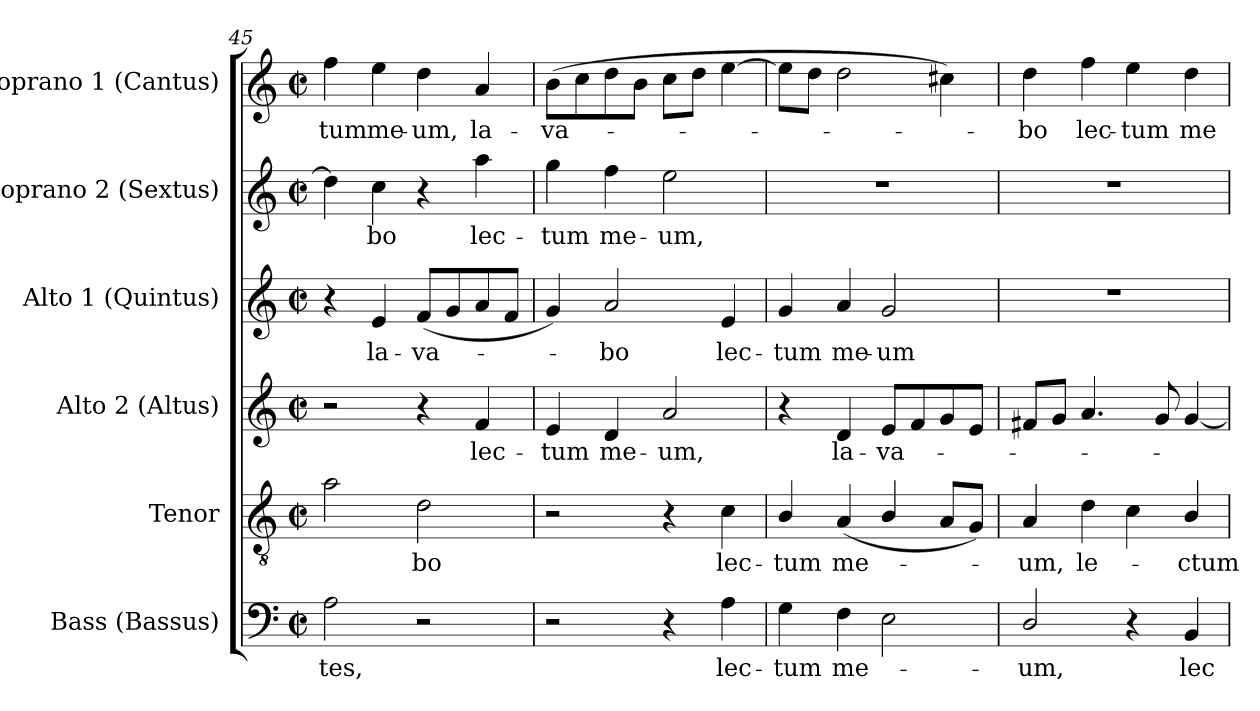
**kern	**text	**kern	**text	**kern	**text	**kern	**text	**kern	**text	**kern	**text
*part6	*part6	*part5	*part5	*part4	*part4	*part3	*part3	*part2	*part2	*part1	*part1
*staff6	*staff6	*staff5	*staff5	*staff4	*staff4	*staff3	*staff3	*staff2	*staff2	*staff1	*staff1
*I"Bass (Bassus)	*	*I"Tenor	*	*I"Alto 2 (Altus)	*	*I"Alto 1 (Quintus)	*	*I"Soprano 2 (Sextus)	*	*I"Soprano 1 (Cantus)	*
*I'B.	*	*I'T.	*	*I'A2.	*	*I'A1.	*	*I'S2.	*	*I'S1.	*
*clefF4	*	*clefGv2	*	*clefG2	*	*clefG2	*	*clefG2	*	*clefG2	*
*	*	*ITrd7c12	*	*	*	*	*	*	*	*	*
*k[]	*	*k[]	*	*k[]	*	*k[]	*	*k[]	*	*k[]	*
*C:	*	*C:	*	*C:	*	*C:	*	*C:	*	*C:	*
*M2/2	*	*M2/2	*	*M2/2	*	*M2/2	*	*M2/2	*	*M2/2	*
*met(c|)	*	*met(c|)	*	*met(c|)	*	*met(c|)	*	*met(c|)	*	*met(c|)	*
=45	=45	=45	=45	=45	=45	=45	=45	=45	=45	=45	=45
!	!LO:LY:b:color=#000000	!	!	!	!	!	!	!	!	!	!
!	!	!	!	!	!	!	!	!	!	!	!LO:LY:b:color=#000000
2Ai\	-tes,	2Ai\	.	2r	.	4r	.	4ddi\]	.	4ffi\	-tum
!	!	!	!	!	!	!	!LO:LY:b:color=#000000	!	!	!	!
!	!	!	!	!	!	!	!	!	!LO:LY:b:color=#000000	!	!
!	!	!	!	!	!	!	!	!	!	!	!LO:LY:b:color=#000000
.	.	.	.	.	.	4ei/	la-	4cci\	-bo	4eei\	me-
!	!	!	!LO:LY:b:color=#000000	!	!	!	!	!	!	!	!
!	!	!	!	!	!	!	!LO:LY:b:color=#000000	!	!	!	!
!	!	!	!	!	!	!	!	!	!	!	!LO:LY:b:color=#000000
2r	.	2Di\	-bo	4r	.	(8fi/L	-va-	4r	.	4ddi\	-um,
.	.	.	.	.	.	8gi/	.	.	.	.	.
!	!	!	!	!	!LO:LY:b:color=#000000	!	!	!	!	!	!
!	!	!	!	!	!	!	!	!	!LO:LY:b:color=#000000	!	!
!	!	!	!	!	!	!	!	!	!	!	!LO:LY:b:color=#000000
.	.	.	.	4fi/	lec-	8ai/	.	4aai\	lec-	4ai/	la-
.	.	.	.	.	.	8fi/J	.	.	.	.	.
=46	=46	=46	=46	=46	=46	=46	=46	=46	=46	=46	=46
!	!	!	!	!	!LO:LY:b:color=#000000	!	!	!	!	!	!
!	!	!	!	!	!	!	!	!	!LO:LY:b:color=#000000	!	!
!	!	!	!	!	!	!	!	!	!	!	!LO:LY:b:color=#000000
2r	.	2r	.	4ei/	-tum	4gi/)	.	4ggi\	-tum	(8bi\L	-va-
.	.	.	.	.	.	.	.	.	.	8cci\	.
!	!	!	!	!	!LO:LY:b:color=#000000	!	!	!	!	!	!
!	!	!	!	!	!	!	!LO:LY:b:color=#000000	!	!	!	!
!	!	!	!	!	!	!	!	!	!LO:LY:b:color=#000000	!	!
.	.	.	.	4di/	me-	2ai/	-bo	4ffi\	me-	8ddi\	.
.	.	.	.	.	.	.	.	.	.	8bi\J	.
!	!	!	!	!	!LO:LY:b:color=#000000	!	!	!	!	!	!
!	!	!	!	!	!	!	!	!	!LO:LY:b:color=#000000	!	!
4r	.	4r	.	2ai/	-um,	.	.	2eei\	-um,	8cci\L	.
.	.	.	.	.	.	.	.	.	.	8ddi\J	.
!	!LO:LY:b:color=#000000	!	!	!	!	!	!	!	!	!	!
!	!	!	!LO:LY:b:color=#000000	!	!	!	!	!	!	!	!
!	!	!	!	!	!	!	!LO:LY:b:color=#000000	!	!	!	!
4Ai\	lec-	4Ci\	lec-	.	.	4ei/	lec-	.	.	[4eei\	.
=47	=47	=47	=47	=47	=47	=47	=47	=47	=47	=47	=47
!	!LO:LY:b:color=#000000	!	!	!	!	!	!	!	!	!	!
!	!	!	!LO:LY:b:color=#000000	!	!	!	!	!	!	!	!
!	!	!	!	!	!	!	!LO:LY:b:color=#000000	!	!	!	!
4Gi\	-tum	4BBi/	-tum	4r	.	4gi/	-tum	1r	.	8eei\L]	.
.	.	.	.	.	.	.	.	.	.	8ddi\J	.
!	!LO:LY:b:color=#000000	!	!	!	!	!	!	!	!	!	!
!	!	!	!LO:LY:b:color=#000000	!	!	!	!	!	!	!	!
!	!	!	!	!	!LO:LY:b:color=#000000	!	!	!	!	!	!
!	!	!	!	!	!	!	!LO:LY:b:color=#000000	!	!	!	!
4Fi\	me-	(4AAi/	me-	4di/	la-	4ai/	me-	.	.	2ddi\	.
!	!	!	!	!	!LO:LY:b:color=#000000	!	!	!	!	!	!
!	!	!	!	!	!	!	!LO:LY:b:color=#000000	!	!	!	!
2Ei\	.	4BBi/	.	8ei/L	-va-	2gi/	-um	.	.	.	.
.	.	.	.	8fi/	.	.	.	.	.	.	.
.	.	8AAi/L	.	8gi/	.	.	.	.	.	4cc#i\)	.
.	.	8GGi/J)	.	8ei/J	.	.	.	.	.	.	.
=48	=48	=48	=48	=48	=48	=48	=48	=48	=48	=48	=48
!	!LO:LY:b:color=#000000	!	!	!	!	!	!	!	!	!	!
!	!	!	!LO:LY:b:color=#000000	!	!	!	!	!	!	!	!
!	!	!	!	!	!	!	!	!	!	!	!LO:LY:b:color=#000000
2Di/	-um,	4AAi/	-um,	8f#Xi/L	.	1r	.	1r	.	4ddi\	-bo
.	.	.	.	8gi/J	.	.	.	.	.	.	.
!	!	!	!LO:LY:b:color=#000000	!	!	!	!	!	!	!	!
!	!	!	!	!	!	!	!	!	!	!	!LO:LY:b:color=#000000
.	.	4Di\	le-	4.ai/	.	.	.	.	.	4ffi\	lec-
!	!	!	!	!	!	!	!	!	!	!	!LO:LY:b:color=#000000
4r	.	4Ci\	.	.	.	.	.	.	.	4eei\	-tum
.	.	.	.	8gi/	.	.	.	.	.	.	.
!	!LO:LY:b:color=#000000	!	!	!	!	!	!	!	!	!	!
!	!	!	!LO:LY:b:color=#000000	!	!	!	!	!	!	!	!
!	!	!	!	!	!	!	!	!	!	!	!LO:LY:b:color=#000000
4BBi/	lec-	4BBi/	-ctum	[4gi/	.	.	.	.	.	4ddi\	me-
=	=	=	=	=	=	=	=	=	=	=	=
*-	*-	*-	*-	*-	*-	*-	*-	*-	*-	*-	*-
